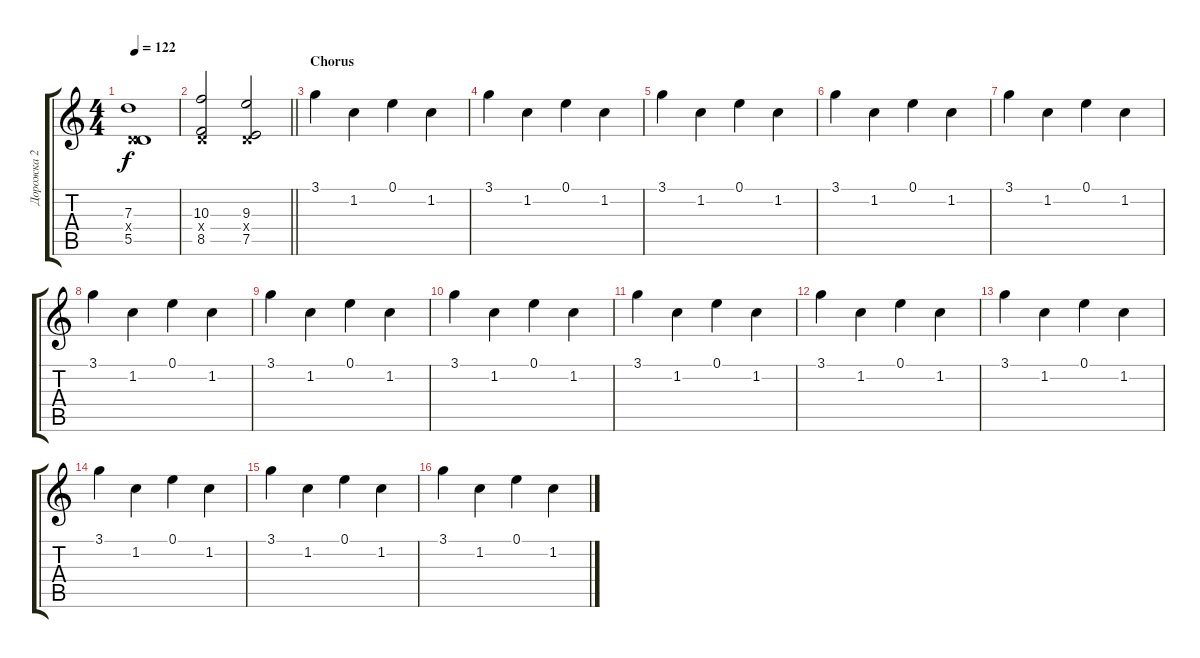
\track ("Дорожка 2" "Дорожка 2") {instrument distortionguitar}
\staff {score tabs}
\tuning (E4 B3 G3 D3 A2 E2) {hide}
\ts (4 4)
\tempo 122
\clef g2
\ks c
(7.3 0.4{x} 5.5).1{dy f} |
\barLineRight lightlight
(10.3 0.4{x} 8.5).2 (9.3 0.4{x} 7.5).2 |
\section ("" "Сhorus")
3.1.4 1.2.4 0.1.4 1.2.4 |
3.1.4 1.2.4 0.1.4 1.2.4 |
3.1.4 1.2.4 0.1.4 1.2.4 |
3.1.4 1.2.4 0.1.4 1.2.4 |
3.1.4 1.2.4 0.1.4 1.2.4 |
3.1.4 1.2.4 0.1.4 1.2.4 |
3.1.4 1.2.4 0.1.4 1.2.4 |
3.1.4 1.2.4 0.1.4 1.2.4 |
3.1.4 1.2.4 0.1.4 1.2.4 |
3.1.4 1.2.4 0.1.4 1.2.4 |
3.1.4 1.2.4 0.1.4 1.2.4 |
3.1.4 1.2.4 0.1.4 1.2.4 |
3.1.4 1.2.4 0.1.4 1.2.4 |
3.1.4 1.2.4 0.1.4 1.2.4
